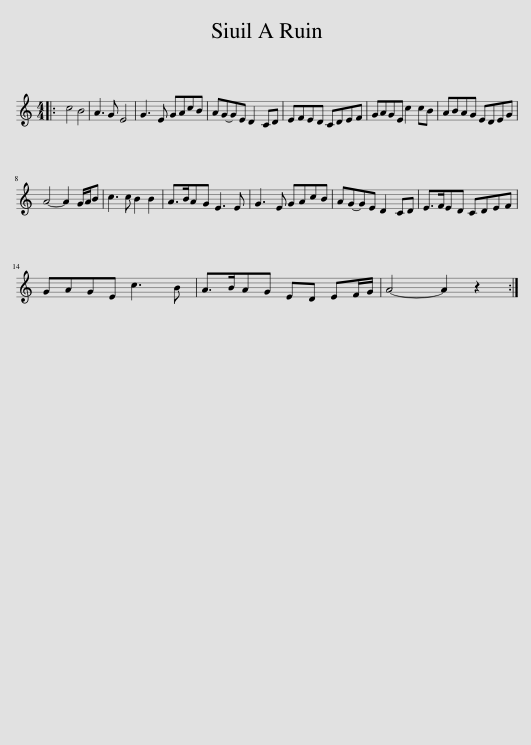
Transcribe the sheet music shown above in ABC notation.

X:1
L:1/8
M:4/4
I:linebreak $
K:C
V:1 treble
V:1
|: c4 B4 | A3 G E4 | G3 E GAcB | AG-GE D2 CD | EFED CDEF | %5
 GAGE c2 cB | ABAG EDEG |$ A4- A2 G/A/B | c3 c B2 B2 | A>BAG E3 E | %10
 G3 E GAcB | AG-GE D2 CD | E>FED CDEF |$ GAGE c3 B | A>BAG ED EF/G/ | %15
 A4- A2 z2 :| %16
